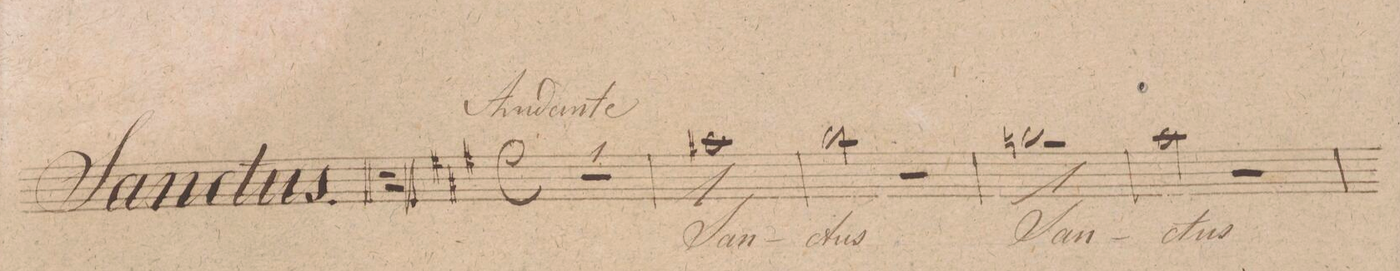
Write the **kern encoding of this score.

**kern	**text	**dynam
*I"Alto.	*	*
*clefC3	*	*
*k[f#c#g#]	*	*
*met(c)	*	*
*M4/4	*	*
1r	.	.
=2	=2	=2
1b#X^<	San-	.
=3	=3	=3
*2\right	*	*
2cc#\	-ctus	.
2r	.	.
=4	=4	=4
1ccn^<	San-	.
=5	=5	=5
2b\	-ctus	.
2r	.	.
=6	=6	=6
*-	*-	*-
